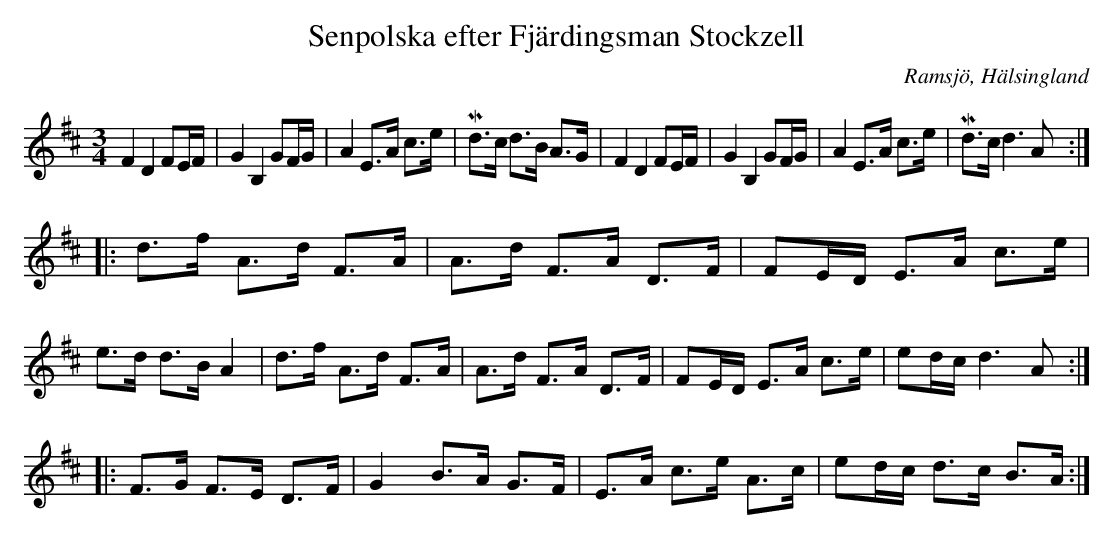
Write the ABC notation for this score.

X:1
T: Senpolska efter Fjärdingsman Stockzell
O: Ramsjö, Hälsingland
M:3/4
L:1/8
K:D
F2 D2 FE/F/|G2 B,2 GF/G/| A2 E>A c>e|Md>c d>B A>G|F2 D2 FE/F/|G2 B,2 GF/G/| A2 E>A c>e|Md>c d2>A2:|
|:d>f A>d F>A| A>d F>A D>F|FE/D/ E>A c>e|e>d d>B A2|d>f A>d F>A| A>d F>A D>F|FE/D/ E>A c>e|ed/c/ d2>A2:|
|:F>G F>E D>F|G2 B>A G>F|E>A c>e A>c|ed/c/ d>c B>A :|
